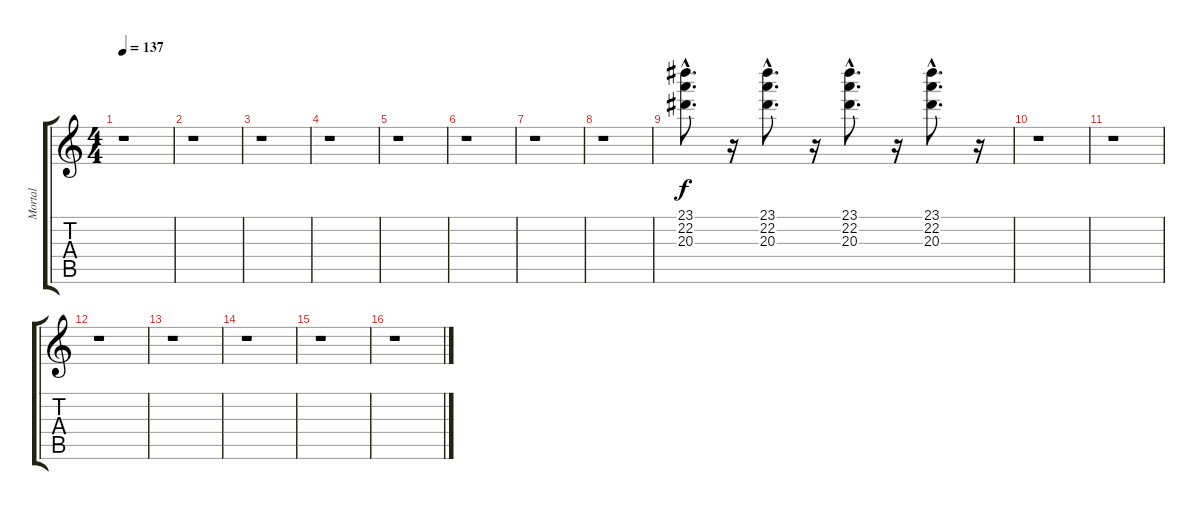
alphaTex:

\track (" Mortal" " Mortal") {instrument acousticguitarsteel}
\staff {score tabs}
\tuning (E4 B3 G3 D3 A2 E2) {hide}
\ts (4 4)
\tempo 137
\clef g2
\ks c
r.1{dy fff} |
r.1 |
r.1 |
r.1 |
r.1 |
r.1 |
r.1 |
r.1 |
(23.1{hac} 22.2{hac} 20.3{hac}).8{d dy f} r.16 (23.1{hac} 22.2{hac} 20.3{hac}).8{d} r.16 (23.1{hac} 22.2{hac} 20.3{hac}).8{d} r.16 (23.1{hac} 22.2{hac} 20.3{hac}).8{d} r.16 |
r.1 |
r.1 |
r.1 |
r.1 |
r.1 |
r.1 |
r.1
